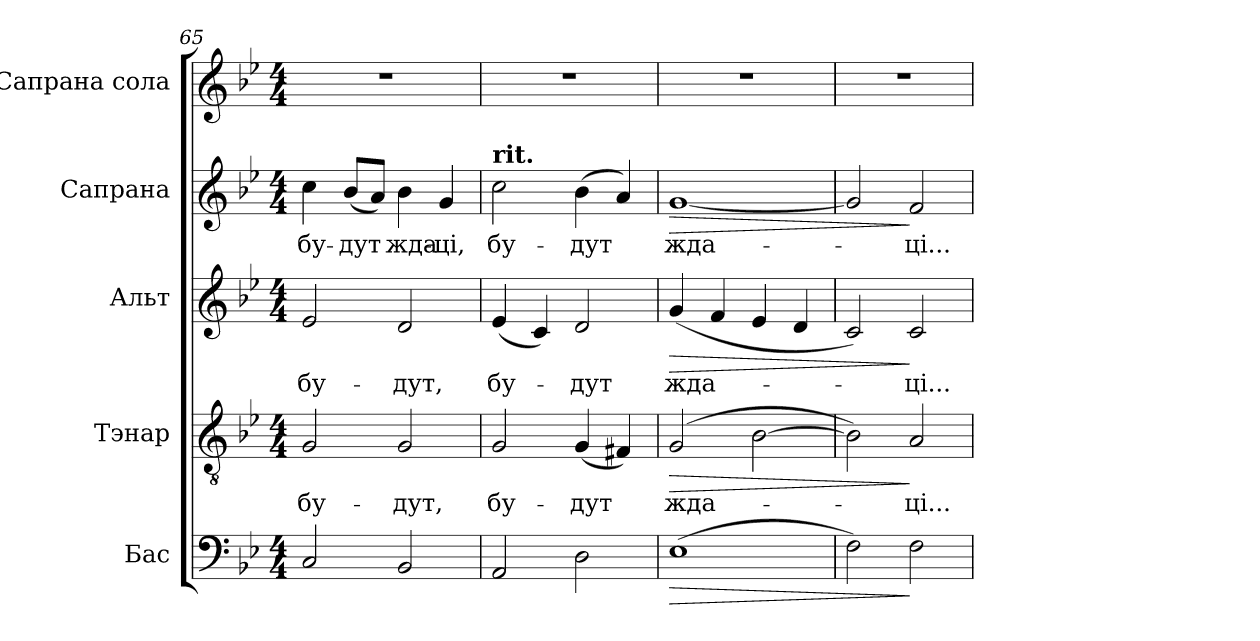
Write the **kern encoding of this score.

**kern	**dynam	**kern	**text	**dynam	**kern	**text	**dynam	**kern	**text	**dynam	**kern
*part5	*part5	*part4	*part4	*part4	*part3	*part3	*part3	*part2	*part2	*part2	*part1
*staff5	*staff5	*staff4	*staff4	*staff4	*staff3	*staff3	*staff3	*staff2	*staff2	*staff2	*staff1
*I"Бас	*	*I"Тэнар	*	*	*I"Альт	*	*	*I"Сапрана	*	*	*I"Сапрана сола
*clefF4	*	*clefGv2	*	*	*clefG2	*	*	*clefG2	*	*	*clefG2
*	*	*ITrd7c12	*	*	*	*	*	*	*	*	*
*k[b-e-]	*	*k[b-e-]	*	*	*k[b-e-]	*	*	*k[b-e-]	*	*	*k[b-e-]
*B-:	*	*B-:	*	*	*B-:	*	*	*B-:	*	*	*B-:
*M4/4	*	*M4/4	*	*	*M4/4	*	*	*M4/4	*	*	*M4/4
=65	=65	=65	=65	=65	=65	=65	=65	=65	=65	=65	=65
!	!	!	!LO:LY:b:color=#000000	!	!	!	!	!	!	!	!
!	!	!	!	!	!	!LO:LY:b:color=#000000	!	!	!	!	!
!	!	!	!	!	!	!	!	!	!LO:LY:b:color=#000000	!	!
2Ci/	.	2GGi/	бу-	.	2e-i/	бу-	.	4cci\	бу-	.	1r
!	!	!	!	!	!	!	!	!	!LO:LY:b:color=#000000	!	!
.	.	.	.	.	.	.	.	(8b-i/L	-дут	.	.
.	.	.	.	.	.	.	.	8ai/J)	.	.	.
!	!	!	!LO:LY:b:color=#000000	!	!	!	!	!	!	!	!
!	!	!	!	!	!	!LO:LY:b:color=#000000	!	!	!	!	!
!	!	!	!	!	!	!	!	!	!LO:LY:b:color=#000000	!	!
2BB-i/	.	2GGi/	-дут,	.	2di/	-дут,	.	4b-i\	жда-	.	.
!	!	!	!	!	!	!	!	!	!LO:LY:b:color=#000000	!	!
.	.	.	.	.	.	.	.	4gi/	-ці,	.	.
=66	=66	=66	=66	=66	=66	=66	=66	=66	=66	=66	=66
!	!	!	!LO:LY:b:color=#000000	!	!	!	!	!	!	!	!
!	!	!	!	!	!	!LO:LY:b:color=#000000	!	!	!	!	!
!	!	!	!	!	!	!	!	!LO:TX:a:B:t=rit.	!	!	!
!	!	!	!	!	!	!	!	!	!LO:LY:b:color=#000000	!	!
2AAi/	.	2GGi/	бу-	.	(4e-i/	бу-	.	2cci\	бу-	.	1r
.	.	.	.	.	4ci/)	.	.	.	.	.	.
!	!	!	!LO:LY:b:color=#000000	!	!	!	!	!	!	!	!
!	!	!	!	!	!	!LO:LY:b:color=#000000	!	!	!	!	!
!	!	!	!	!	!	!	!	!	!LO:LY:b:color=#000000	!	!
2Di\	.	(4GGi/	-дут	.	2di/	-дут	.	(4b-i\	-дут	.	.
.	.	4FF#Xi/)	.	.	.	.	.	4ai/)	.	.	.
=67	=67	=67	=67	=67	=67	=67	=67	=67	=67	=67	=67
!	!LO:HP:b	!	!	!	!	!	!	!	!	!	!
!	!	!	!LO:LY:b:color=#000000	!LO:HP:b	!	!	!	!	!	!	!
!	!	!	!	!	!	!LO:LY:b:color=#000000	!LO:HP:b	!	!	!	!
!	!	!	!	!	!	!	!	!	!LO:LY:b:color=#000000	!LO:HP:b	!
(1E-i	>	(2GGi/	жда-	>	(4gi/	жда-	>	[<1gi	жда-	>	1r
.	.	.	.	.	4fi/	.	.	.	.	.	.
.	.	[>2BB-i\	.	.	4e-i/	.	.	.	.	.	.
.	.	.	.	.	4di/	.	.	.	.	.	.
!!LO:PB:g=z
=68	=68	=68	=68	=68	=68	=68	=68	=68	=68	=68	=68
2Fi\)	.	2BB-i\])	.	.	2ci/)	.	.	2gi/]	.	.	1r
!	!	!	!LO:LY:b:color=#000000	!	!	!	!	!	!	!	!
!	!	!	!	!	!	!LO:LY:b:color=#000000	!	!	!	!	!
!	!	!	!	!	!	!	!	!	!LO:LY:b:color=#000000	!	!
2Fi\	]	2AAi/	-ці...	]	2ci/	-ці...	]	2fi/	ці...	]	.
=	=	=	=	=	=	=	=	=	=	=	=
*-	*-	*-	*-	*-	*-	*-	*-	*-	*-	*-	*-
